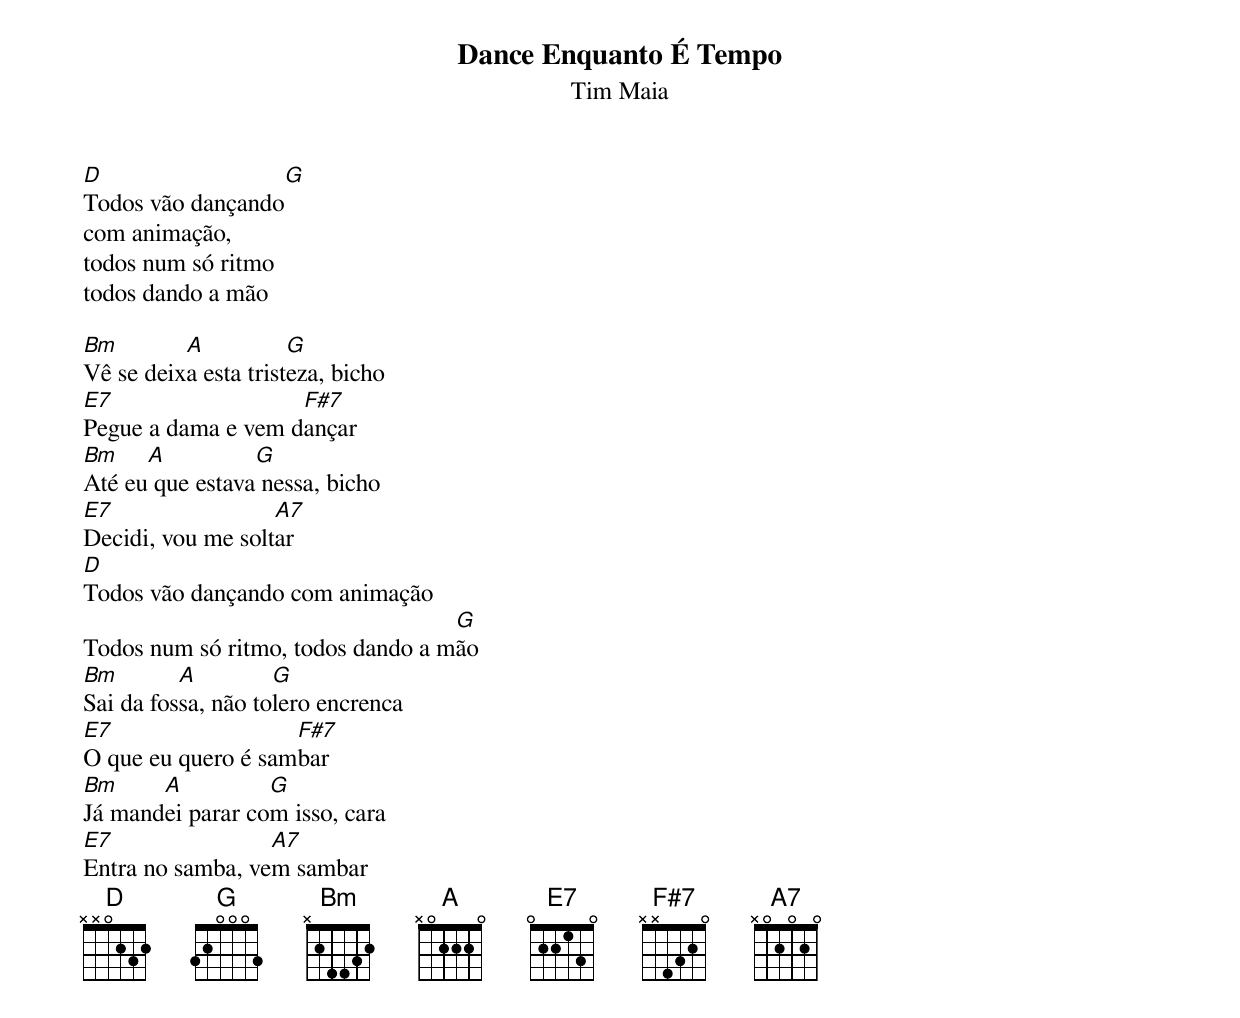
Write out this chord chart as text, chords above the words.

Dance Enquanto É Tempo
Tim Maia

D                        G
Todos vão dançando
com animação,
todos num só ritmo
todos dando a mão

Bm        A           G
Vê se deixa esta tristeza, bicho
E7                  F#7
Pegue a dama e vem dançar
Bm    A          G
Até eu que estava nessa, bicho
E7                 A7
Decidi, vou me soltar
D
Todos vão dançando com animação
                                   G
Todos num só ritmo, todos dando a mão
Bm        A         G
Sai da fossa, não tolero encrenca
E7                  F#7
O que eu quero é sambar
Bm     A          G
Já mandei parar com isso, cara
E7                A7
Entra no samba, vem sambar
